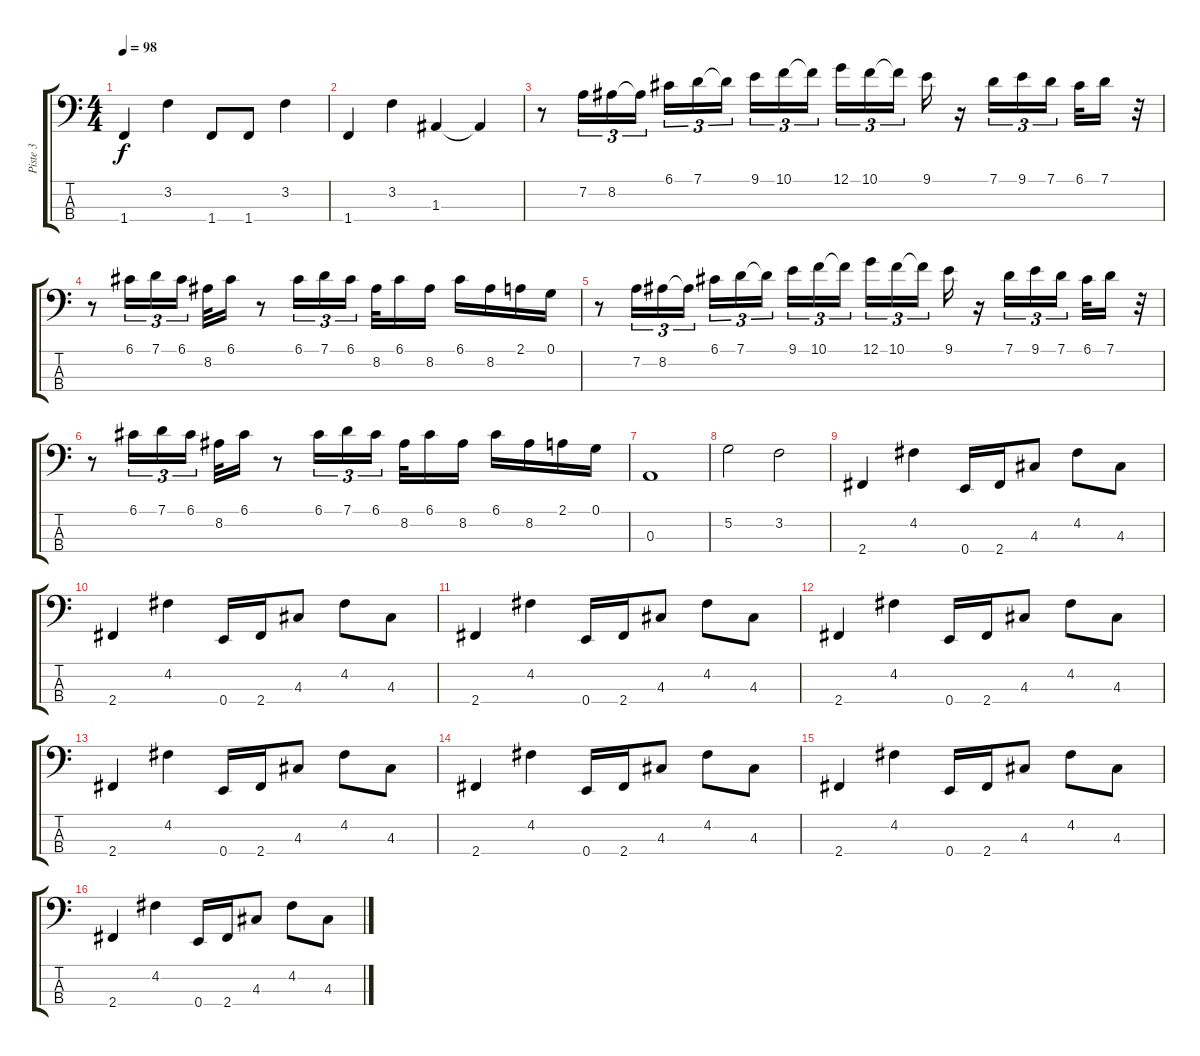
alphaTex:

\track ("Piste 3" "Piste 3") {instrument electricbassfinger}
\staff {score tabs}
\tuning (G2 D2 A1 E1) {hide}
\ts (4 4)
\tempo 98
\clef f4
\ks c
1.4.4{dy f} 3.2.4 1.4.8 1.4.8 3.2.4 |
1.4.4 3.2.4 1.3.4 1.3{t}.4 |
r.8 7.2.16{tu (3 2)} 8.2.16{tu (3 2)} 8.2{t}.16{tu (3 2)} 6.1.16{tu (3 2)} 7.1.16{tu (3 2)} 7.1{t}.16{tu (3 2)} 9.1.16{tu (3 2)} 10.1.16{tu (3 2)} 10.1{t}.16{tu (3 2)} 12.1.16{tu (3 2)} 10.1.16{tu (3 2)} 10.1{t}.16{tu (3 2)} 9.1.16 r.16 7.1.16{tu (3 2)} 9.1.16{tu (3 2)} 7.1.16{tu (3 2)} 6.1.32 7.1.16 r.32 |
r.8 6.1.16{tu (3 2)} 7.1.16{tu (3 2)} 6.1.16{tu (3 2)} 8.2.32 6.1.16 r.8 6.1.16{tu (3 2)} 7.1.16{tu (3 2)} 6.1.16{tu (3 2)} 8.2.32 6.1.16 8.2.16 6.1.16 8.2.16 2.1.16 0.1.16 |
r.8 7.2.16{tu (3 2)} 8.2.16{tu (3 2)} 8.2{t}.16{tu (3 2)} 6.1.16{tu (3 2)} 7.1.16{tu (3 2)} 7.1{t}.16{tu (3 2)} 9.1.16{tu (3 2)} 10.1.16{tu (3 2)} 10.1{t}.16{tu (3 2)} 12.1.16{tu (3 2)} 10.1.16{tu (3 2)} 10.1{t}.16{tu (3 2)} 9.1.16 r.16 7.1.16{tu (3 2)} 9.1.16{tu (3 2)} 7.1.16{tu (3 2)} 6.1.32 7.1.16 r.32 |
r.8 6.1.16{tu (3 2)} 7.1.16{tu (3 2)} 6.1.16{tu (3 2)} 8.2.32 6.1.16 r.8 6.1.16{tu (3 2)} 7.1.16{tu (3 2)} 6.1.16{tu (3 2)} 8.2.32 6.1.16 8.2.16 6.1.16 8.2.16 2.1.16 0.1.16 |
0.3.1 |
5.2.2 3.2.2 |
2.4.4 4.2.4 0.4.16 2.4.16 4.3.8 4.2.8 4.3.8 |
2.4.4 4.2.4 0.4.16 2.4.16 4.3.8 4.2.8 4.3.8 |
2.4.4 4.2.4 0.4.16 2.4.16 4.3.8 4.2.8 4.3.8 |
2.4.4 4.2.4 0.4.16 2.4.16 4.3.8 4.2.8 4.3.8 |
2.4.4 4.2.4 0.4.16 2.4.16 4.3.8 4.2.8 4.3.8 |
2.4.4 4.2.4 0.4.16 2.4.16 4.3.8 4.2.8 4.3.8 |
2.4.4 4.2.4 0.4.16 2.4.16 4.3.8 4.2.8 4.3.8 |
2.4.4 4.2.4 0.4.16 2.4.16 4.3.8 4.2.8 4.3.8
